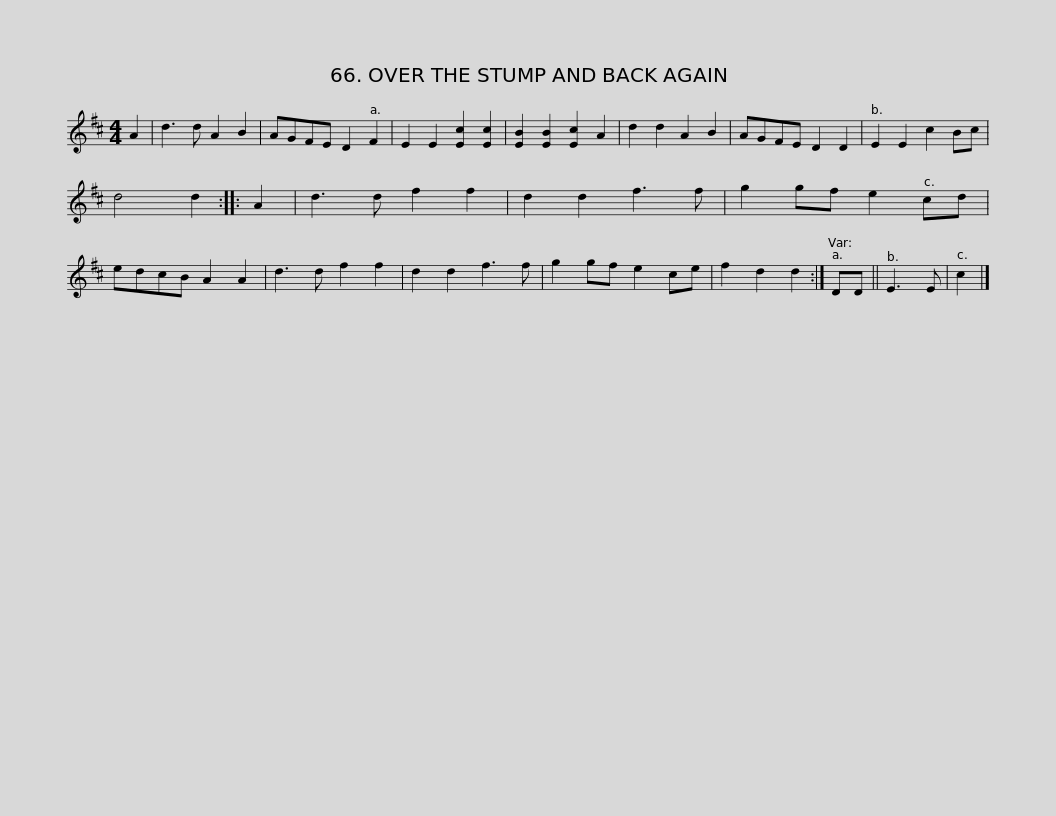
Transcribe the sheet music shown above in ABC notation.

X:1
L:1/8
M:4/4
I:linebreak $
K:D
V:1 treble
V:1
 A2 | d3 d A2 B2 | AGFE D2 F2 | E2 E2 [Ec]2 [Ec]2 | [EB]2 [EB]2 [Ec]2 A2 | %5
 d2 d2 A2 B2 | AGFE D2 D2 | E2 E2 c2 Bc | d4 d2 :: A2 |$ %10
 d3 d f2 f2 | d2 d2 f3 f | g2 gf e2 cd | edcB A2 A2 | d3 d f2 f2 | %15
 d2 d2 f3 f | g2 gf e2 ce | f2 d2 d2 :| DD ||$ E3 E | %20
 c2 |] %21
